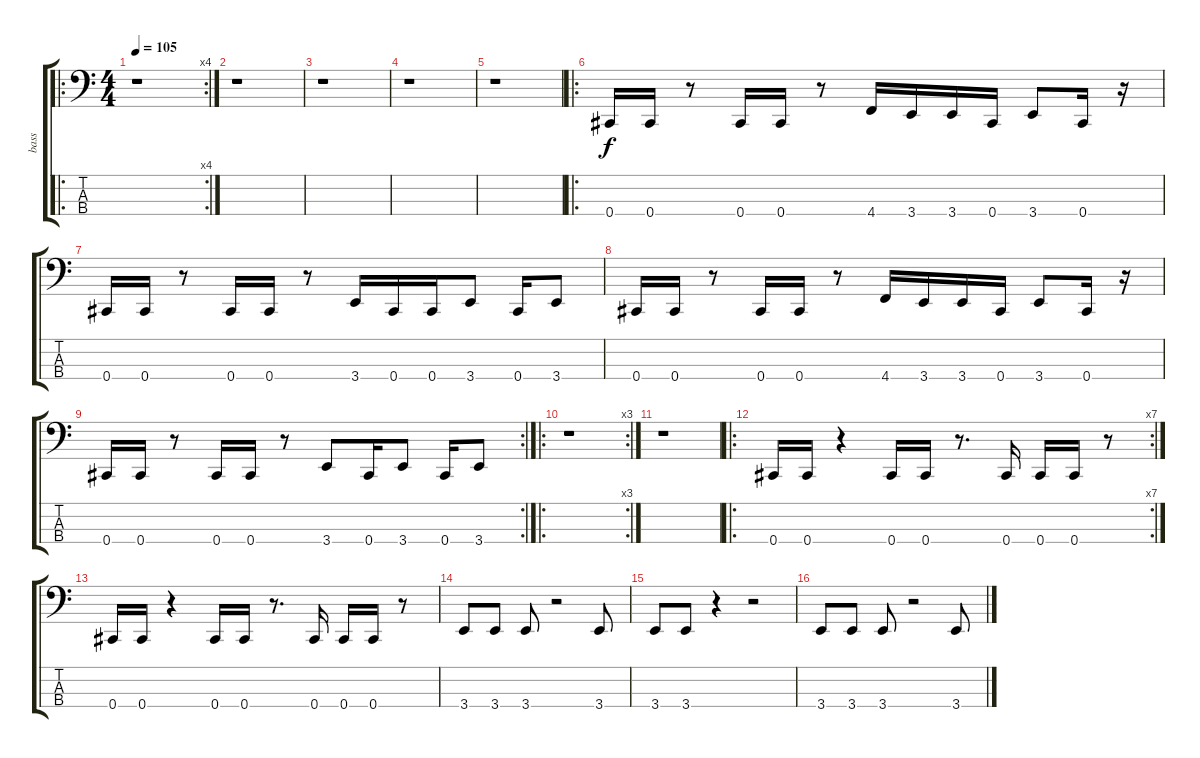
\track ("bass" "bass") {instrument electricbassfinger}
\staff {score tabs}
\tuning (E2 B1 Gb1 Db1) {hide}
\ro
\rc 4
\ts (4 4)
\tempo 105
\clef f4
\ks c
r.1{dy f instrument electricbassfinger} |
r.1 |
r.1 |
r.1 |
r.1 |
\ro
0.4.16 0.4.16 r.8 0.4.16 0.4.16 r.8 4.4.16 3.4.16 3.4.16 0.4.16 3.4.8 0.4.16 r.16 |
0.4.16 0.4.16 r.8 0.4.16 0.4.16 r.8 3.4.16 0.4.16 0.4.16 3.4.8 0.4.16 3.4.8 |
0.4.16 0.4.16 r.8 0.4.16 0.4.16 r.8 4.4.16 3.4.16 3.4.16 0.4.16 3.4.8 0.4.16 r.16 |
\rc 2
0.4.16 0.4.16 r.8 0.4.16 0.4.16 r.8 3.4.8 0.4.16 3.4.8 0.4.16 3.4.8 |
\ro
\rc 3
r.1 |
r.1 |
\ro
\rc 7
0.4.16 0.4.16 r.4 0.4.16 0.4.16 r.8{d} 0.4.16 0.4.16 0.4.16 r.8 |
0.4.16 0.4.16 r.4 0.4.16 0.4.16 r.8{d} 0.4.16 0.4.16 0.4.16 r.8 |
3.4.8 3.4.8 3.4.8 r.2 3.4.8 |
3.4.8 3.4.8 r.4 r.2 |
3.4.8 3.4.8 3.4.8 r.2 3.4.8
